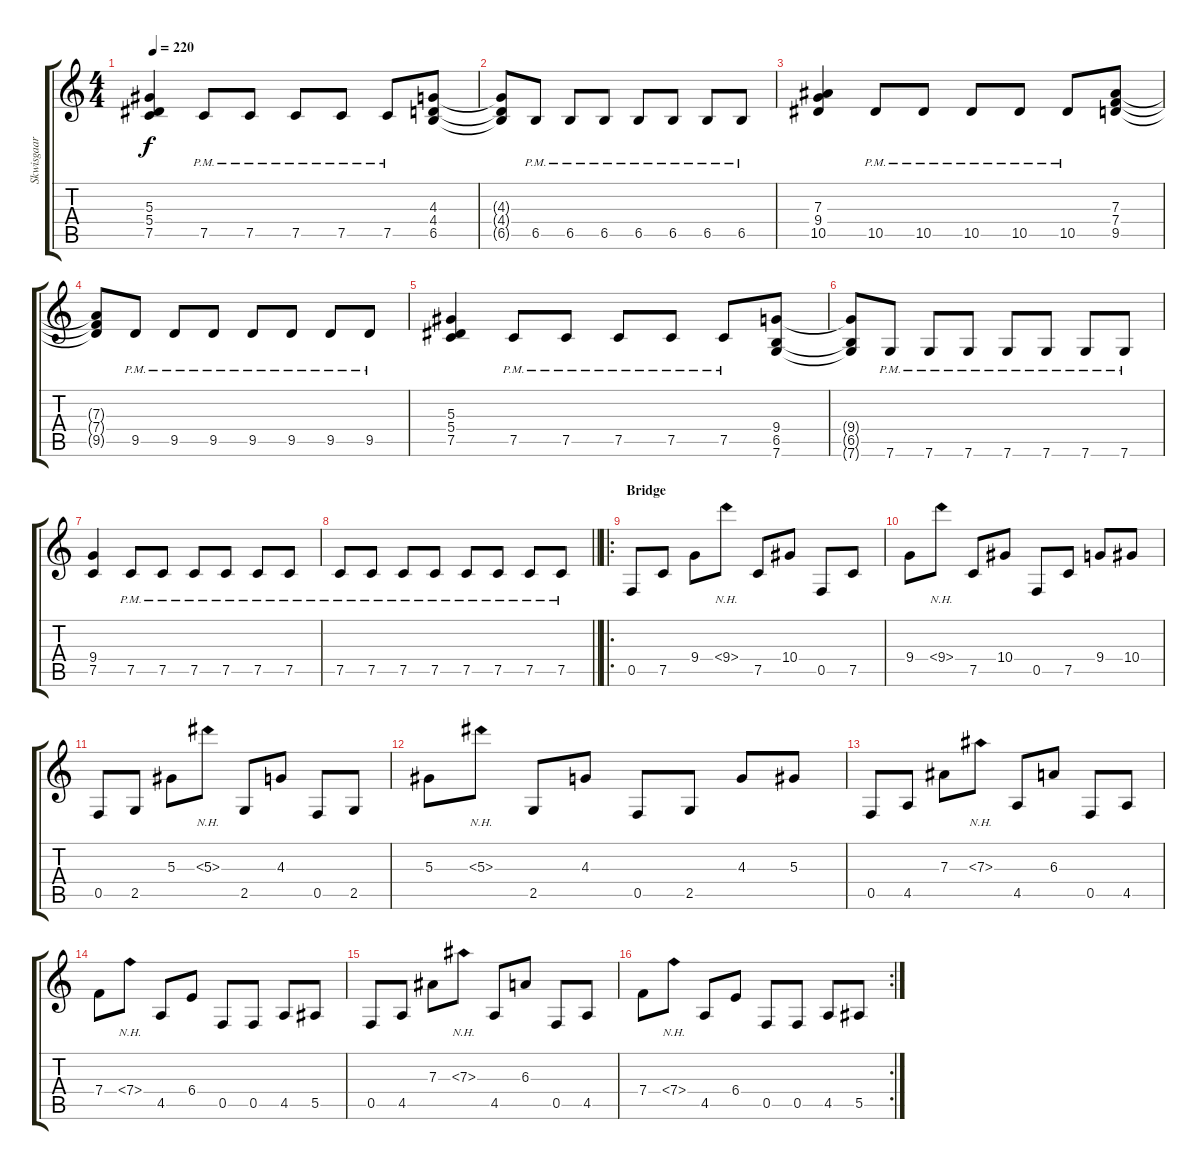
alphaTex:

\track ("Skwisgaar Skwigelf (Lead Guitar)" "Skwisgaar ") {instrument distortionguitar}
\staff {score tabs}
\tuning (C4 G3 Eb3 Bb2 F2 C2) {hide}
\ts (4 4)
\tempo 220
\clef g2
\ks c
(5.3 5.4 7.5).4{dy f} 7.5{pm}.8 7.5{pm}.8 7.5{pm}.8 7.5{pm}.8 7.5{pm}.8 (4.3 4.4 6.5).8 |
(4.3{t} 4.4{t} 6.5{t}).8 6.5{pm}.8 6.5{pm}.8 6.5{pm}.8 6.5{pm}.8 6.5{pm}.8 6.5{pm}.8 6.5{pm}.8 |
(7.3 9.4 10.5).4 10.5{pm}.8 10.5{pm}.8 10.5{pm}.8 10.5{pm}.8 10.5{pm}.8 (7.3 7.4 9.5).8 |
(7.3{t} 7.4{t} 9.5{t}).8 9.5{pm}.8 9.5{pm}.8 9.5{pm}.8 9.5{pm}.8 9.5{pm}.8 9.5{pm}.8 9.5{pm}.8 |
(5.3 5.4 7.5).4 7.5{pm}.8 7.5{pm}.8 7.5{pm}.8 7.5{pm}.8 7.5{pm}.8 (9.4 6.5 7.6).8 |
(9.4{t} 6.5{t} 7.6{t}).8 7.6{pm}.8 7.6{pm}.8 7.6{pm}.8 7.6{pm}.8 7.6{pm}.8 7.6{pm}.8 7.6{pm}.8 |
(9.4 7.5).4 7.5{pm}.8 7.5{pm}.8 7.5{pm}.8 7.5{pm}.8 7.5{pm}.8 7.5{pm}.8 |
\barLineRight lightlight
7.5{pm}.8 7.5{pm}.8 7.5{pm}.8 7.5{pm}.8 7.5{pm}.8 7.5{pm}.8 7.5{pm}.8 7.5{pm}.8 |
\ro
\section ("" "Bridge")
0.5.8 7.5.8 9.4.8 9.4{nh}.8 7.5.8 10.4.8 0.5.8 7.5.8 |
9.4.8 9.4{nh}.8 7.5.8 10.4.8 0.5.8 7.5.8 9.4.8 10.4.8 |
0.5.8 2.5.8 5.3.8 5.3{nh}.8 2.5.8 4.3.8 0.5.8 2.5.8 |
5.3.8 5.3{nh}.8 2.5.8 4.3.8 0.5.8 2.5.8 4.3.8 5.3.8 |
0.5.8 4.5.8 7.3.8 7.3{nh}.8 4.5.8 6.3.8 0.5.8 4.5.8 |
7.4.8 7.4{nh}.8 4.5.8 6.4.8 0.5.8 0.5.8 4.5.8 5.5.8 |
0.5.8 4.5.8 7.3.8 7.3{nh}.8 4.5.8 6.3.8 0.5.8 4.5.8 |
\rc 2
7.4.8 7.4{nh}.8 4.5.8 6.4.8 0.5.8 0.5.8 4.5.8 5.5.8
